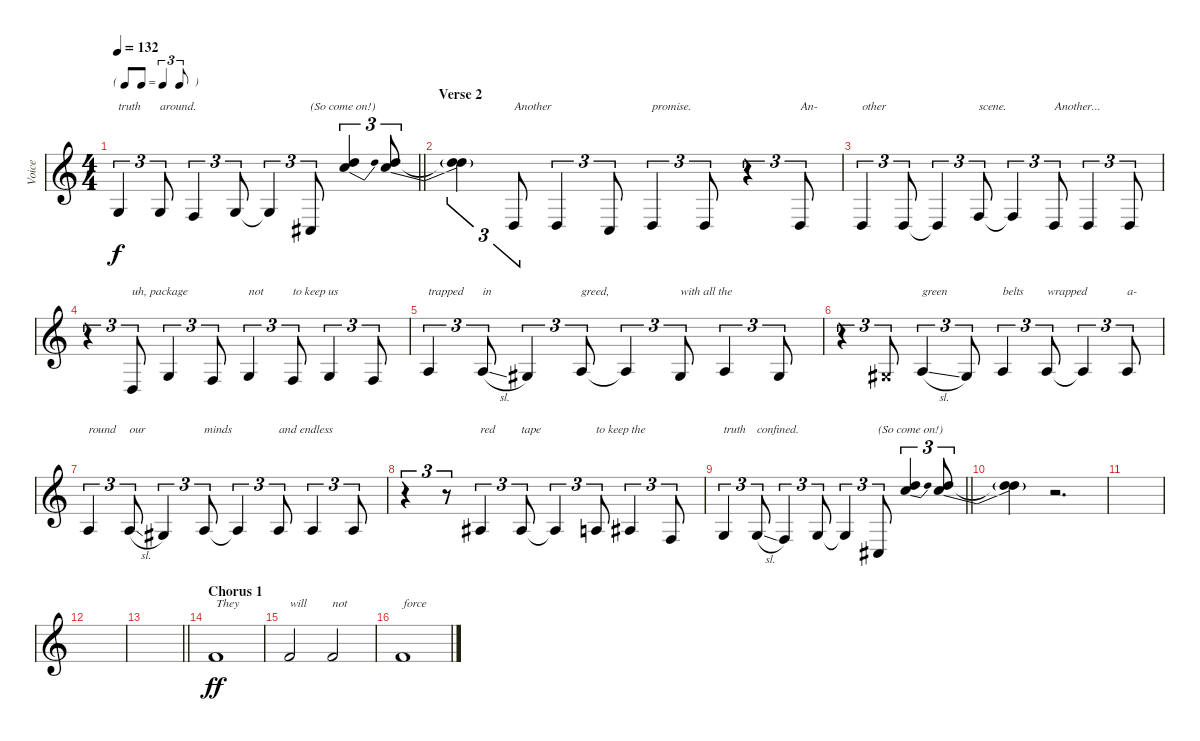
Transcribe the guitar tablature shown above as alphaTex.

\track ("Voice" "Voice") {instrument flute}
\staff {score}
\tuning (E4 B3 G3 D3 A2 E2 B1) {hide}
\ts (4 4)
\tf triplet8th
\tempo 132
\clef g2
\barLineRight lightlight
\ks c
5.4.4{tu (3 2) txt "truth" dy f} 5.4.8{tu (3 2) txt "around."} 3.4.4{tu (3 2)} 5.4.8{tu (3 2)} 5.4{t}.4{tu (3 2)} 4.5.8{tu (3 2) txt "(So come on!)"} (15.2 17.3{be (bend 0 0 60 4)}).4{tu (3 2) beam Up} (15.2 17.3{be (bend 0 0 60 4)}).8{tu (3 2) beam Up} |
\section ("" "Verse 2")
(15.2{t} 17.3{t}).4{tu (3 2)} 5.5.8{tu (3 2) txt "Another"} 5.5.4{tu (3 2)} 3.5.8{tu (3 2)} 5.5.4{tu (3 2) txt "promise."} 5.5.8{tu (3 2)} r.4{tu (3 2)} 5.5.8{tu (3 2) txt "An-"} |
5.5.4{tu (3 2) txt "other"} 5.5.8{tu (3 2)} 5.5{t}.4{tu (3 2)} 3.4.8{tu (3 2) txt "scene."} 3.4{t}.4{tu (3 2)} 5.5.8{tu (3 2) txt "Another..."} 5.5.4{tu (3 2)} 5.5.8{tu (3 2)} |
r.4{tu (3 2)} 5.5.8{tu (3 2) txt "uh, package"} 5.4.4{tu (3 2)} 3.4.8{tu (3 2)} 5.4.4{tu (3 2) txt "not"} 3.4.8{tu (3 2) txt "to keep us"} 5.4.4{tu (3 2)} 3.4.8{tu (3 2)} |
7.4.4{tu (3 2) txt "trapped"} 7.4{sl}.8{tu (3 2) txt "in"} 6.4.4{tu (3 2)} 7.4.8{tu (3 2) txt "greed,"} 7.4{t}.4{tu (3 2)} 6.4.8{tu (3 2) txt "with all the"} 7.4.4{tu (3 2)} 6.4.8{tu (3 2)} |
r.4{tu (3 2)} 6.4{x}.8{tu (3 2)} 7.4{sl}.4{tu (3 2) txt "green"} 6.4.8{tu (3 2)} 7.4.4{tu (3 2) txt "belts"} 7.4.8{tu (3 2) txt "wrapped"} 7.4{t}.4{tu (3 2)} 7.4.8{tu (3 2) txt "a-"} |
7.4.4{tu (3 2) txt "round"} 7.4{sl}.8{tu (3 2) txt "our"} 6.4.4{tu (3 2)} 7.4.8{tu (3 2) txt "minds"} 7.4{t}.4{tu (3 2)} 7.4.8{tu (3 2) txt "and endless"} 7.4.4{tu (3 2)} 7.4.8{tu (3 2)} |
r.4{tu (3 2)} r.8{tu (3 2)} 8.4.4{tu (3 2) txt "red"} 8.4.8{tu (3 2) txt "tape"} 8.4{t}.4{tu (3 2)} 7.4.8{tu (3 2) txt "to keep the"} 8.4.4{tu (3 2)} 3.4.8{tu (3 2)} |
\barLineRight lightlight
5.4.4{tu (3 2) txt "truth"} 5.4{sl}.8{tu (3 2) txt "confined."} 3.4.4{tu (3 2)} 5.4.8{tu (3 2)} 5.4{t}.4{tu (3 2)} 4.5.8{tu (3 2) txt "(So come on!)"} (15.2 17.3{be (bend 0 0 60 4)}).4{tu (3 2) beam Up} (15.2 17.3{be (bend 0 0 60 4)}).8{tu (3 2) beam Up} |
(15.2{t} 17.3{t}).4 r.2{d} |
|
|
\barLineRight lightlight
|
\section ("" "Chorus 1")
10.3.1{txt "They" dy ff} |
10.3.2{txt "will"} 10.3.2{txt "not"} |
10.3.1{txt "force"}
